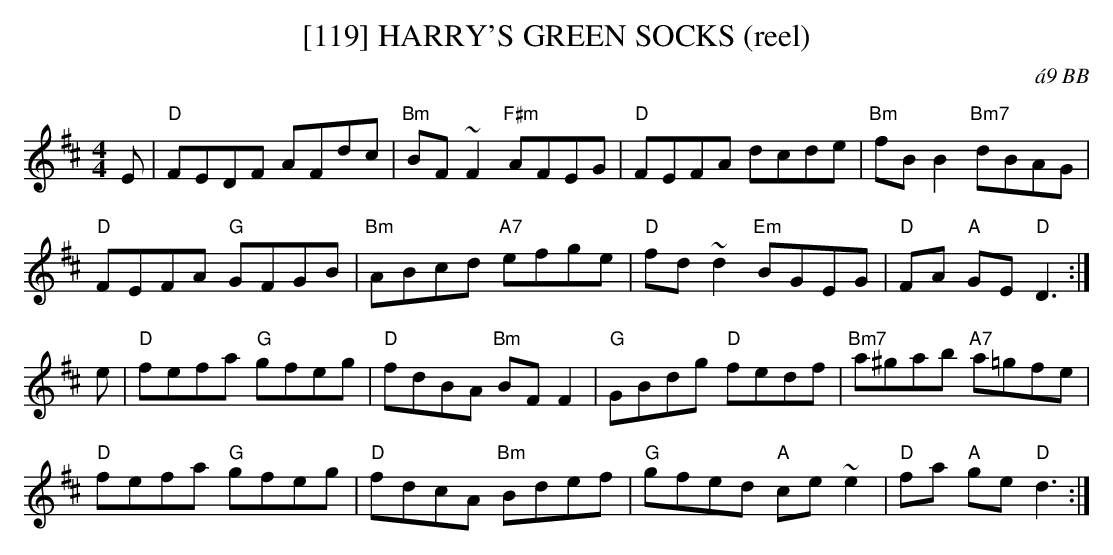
X:1
T:[119] HARRY'S GREEN SOCKS (reel)
C:\'a9 BB
L:1/8
M:4/4
Q:!/4=180
K:D
E|"D" FEDF AFdc|"Bm" BF ~F2 "F#m" AFEG|"D" FEFA dcde|"Bm" fBB2"Bm7" dBAG|
"D" FEFA "G"GFGB|"Bm" ABcd "A7"efge|"D" fd ~d2 "Em" BGEG|"D" FA "A" GE "D" D3 :|
e|"D" fefa "G" gfeg|"D" fdBA "Bm" BFF2|"G" GBdg "D" fedf|"Bm7" a^gab "A7" a=gfe|
"D" fefa "G" gfeg|"D" fdcA "Bm" Bdef|"G" gfed "A"ce ~e2|"D" fa "A"ge "D" d3 :|
